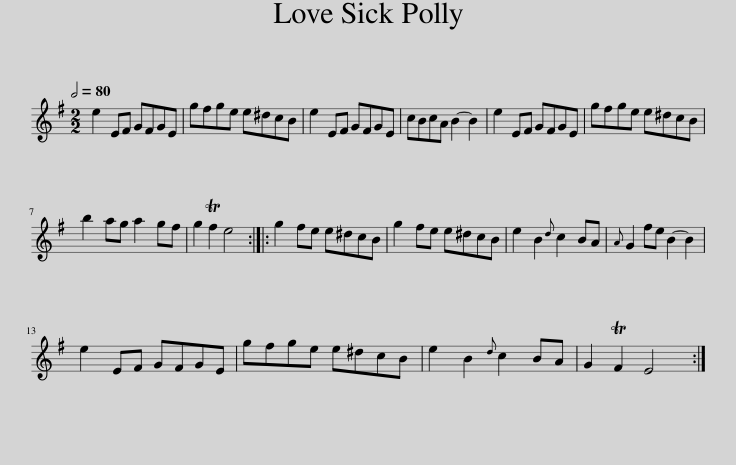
X:1
L:1/8
Q:1/2=80
M:2/2
I:linebreak $
K:G
V:1 treble
V:1
 e2 EF GFGE | gfge e^dcB | e2 EF GFGE | cBcA B2- B2 | e2 EF GFGE | %5
 gfge e^dcB |$ b2 ag a2 gf | g2 Tf2 e4 :: g2 fe e^dcB | g2 fe e^dcB | %10
 e2 B2{d} c2 BA |{A} G2 fe B2- B2 |$ e2 EF GFGE | gfge e^dcB | e2 B2{d} c2 BA | %15
 G2 TF2 E4 :| %16
